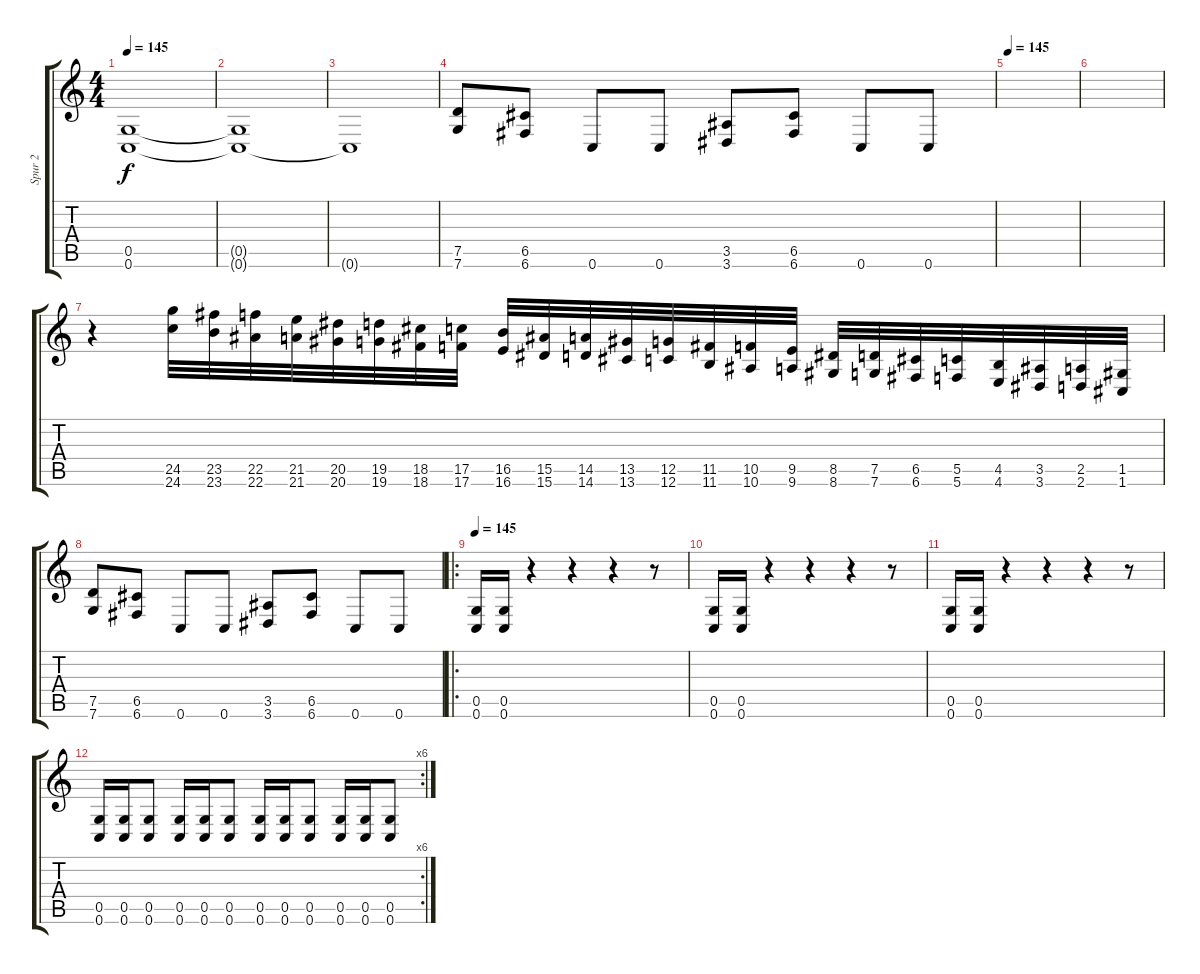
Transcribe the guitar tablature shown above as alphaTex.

\track ("Spur 2" "Spur 2") {instrument distortionguitar}
\staff {score tabs}
\tuning (D4 A3 F3 C3 G2 C2) {hide}
\ts (4 4)
\tempo 145
\clef g2
\ks c
(0.5 0.6).1{dy f} |
(0.5{t} 0.6{t}).1 |
0.6{t}.1 |
(7.5 7.6).8 (6.5 6.6).8 0.6.8 0.6.8 (3.5 3.6).8 (6.5 6.6).8 0.6.8 0.6.8 |
\tempo 145
|
|
r.4 (24.5 24.6).32 (23.5 23.6).32 (22.5 22.6).32 (21.5 21.6).32 (20.5 20.6).32 (19.5 19.6).32 (18.5 18.6).32 (17.5 17.6).32 (16.5 16.6).32 (15.5 15.6).32 (14.5 14.6).32 (13.5 13.6).32 (12.5 12.6).32 (11.5 11.6).32 (10.5 10.6).32 (9.5 9.6).32 (8.5 8.6).32 (7.5 7.6).32 (6.5 6.6).32 (5.5 5.6).32 (4.5 4.6).32 (3.5 3.6).32 (2.5 2.6).32 (1.5 1.6).32 |
(7.5 7.6).8 (6.5 6.6).8 0.6.8 0.6.8 (3.5 3.6).8 (6.5 6.6).8 0.6.8 0.6.8 |
\ro
\tempo 145
(0.5 0.6).16 (0.5 0.6).16 r.4 r.4 r.4 r.8 |
(0.5 0.6).16 (0.5 0.6).16 r.4 r.4 r.4 r.8 |
(0.5 0.6).16 (0.5 0.6).16 r.4 r.4 r.4 r.8 |
\rc 6
(0.5 0.6).16 (0.5 0.6).16 (0.5 0.6).8 (0.5 0.6).16 (0.5 0.6).16 (0.5 0.6).8 (0.5 0.6).16 (0.5 0.6).16 (0.5 0.6).8 (0.5 0.6).16 (0.5 0.6).16 (0.5 0.6).8
